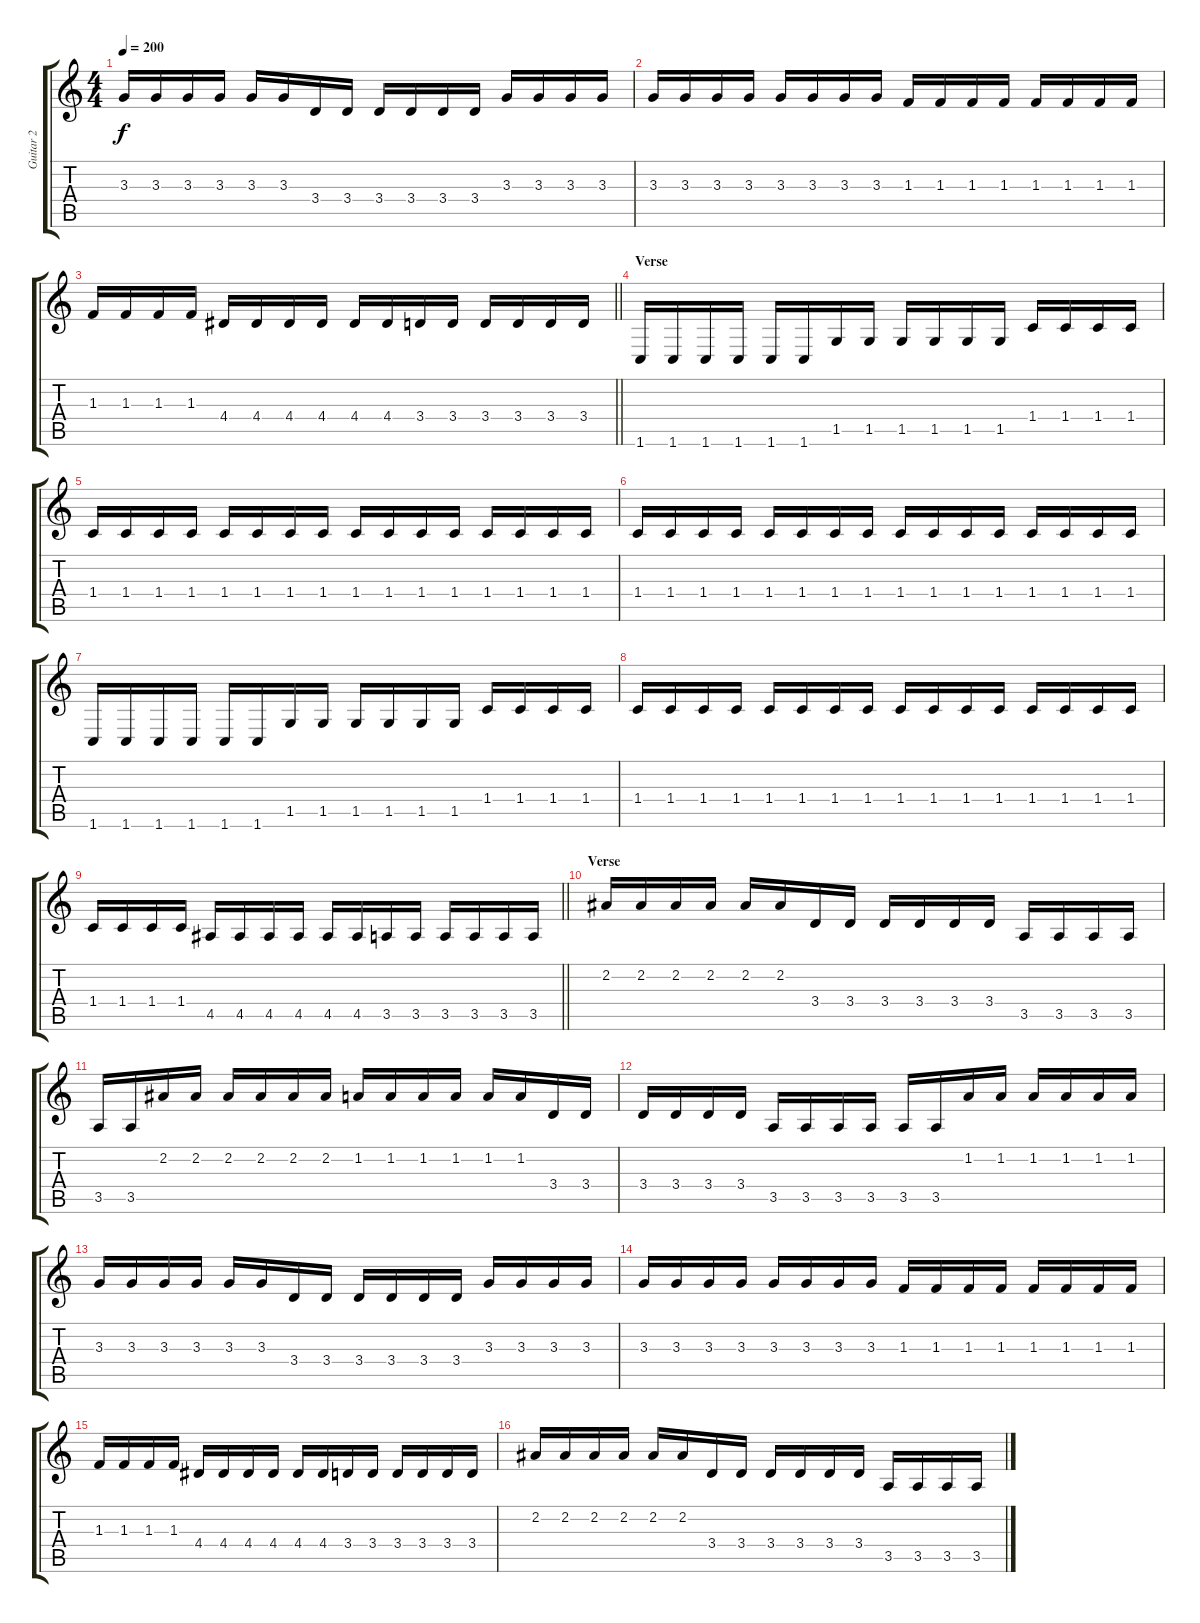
\track ("Guitar 2" "Guitar 2") {instrument distortionguitar}
\staff {score tabs}
\tuning (Db4 Ab3 E3 B2 Gb2 B1) {hide}
\ts (4 4)
\tempo 200
\clef g2
\ks c
3.3.16{dy f} 3.3.16 3.3.16 3.3.16 3.3.16 3.3.16 3.4.16 3.4.16 3.4.16 3.4.16 3.4.16 3.4.16 3.3.16 3.3.16 3.3.16 3.3.16 |
3.3.16 3.3.16 3.3.16 3.3.16 3.3.16 3.3.16 3.3.16 3.3.16 1.3.16 1.3.16 1.3.16 1.3.16 1.3.16 1.3.16 1.3.16 1.3.16 |
\barLineRight lightlight
1.3.16 1.3.16 1.3.16 1.3.16 4.4.16 4.4.16 4.4.16 4.4.16 4.4.16 4.4.16 3.4.16 3.4.16 3.4.16 3.4.16 3.4.16 3.4.16 |
\section ("" "Verse")
1.6.16 1.6.16 1.6.16 1.6.16 1.6.16 1.6.16 1.5.16 1.5.16 1.5.16 1.5.16 1.5.16 1.5.16 1.4.16 1.4.16 1.4.16 1.4.16 |
1.4.16 1.4.16 1.4.16 1.4.16 1.4.16 1.4.16 1.4.16 1.4.16 1.4.16 1.4.16 1.4.16 1.4.16 1.4.16 1.4.16 1.4.16 1.4.16 |
1.4.16 1.4.16 1.4.16 1.4.16 1.4.16 1.4.16 1.4.16 1.4.16 1.4.16 1.4.16 1.4.16 1.4.16 1.4.16 1.4.16 1.4.16 1.4.16 |
1.6.16 1.6.16 1.6.16 1.6.16 1.6.16 1.6.16 1.5.16 1.5.16 1.5.16 1.5.16 1.5.16 1.5.16 1.4.16 1.4.16 1.4.16 1.4.16 |
1.4.16 1.4.16 1.4.16 1.4.16 1.4.16 1.4.16 1.4.16 1.4.16 1.4.16 1.4.16 1.4.16 1.4.16 1.4.16 1.4.16 1.4.16 1.4.16 |
\barLineRight lightlight
1.4.16 1.4.16 1.4.16 1.4.16 4.5.16 4.5.16 4.5.16 4.5.16 4.5.16 4.5.16 3.5.16 3.5.16 3.5.16 3.5.16 3.5.16 3.5.16 |
\section ("" "Verse")
2.2.16 2.2.16 2.2.16 2.2.16 2.2.16 2.2.16 3.4.16 3.4.16 3.4.16 3.4.16 3.4.16 3.4.16 3.5.16 3.5.16 3.5.16 3.5.16 |
3.5.16 3.5.16 2.2.16 2.2.16 2.2.16 2.2.16 2.2.16 2.2.16 1.2.16 1.2.16 1.2.16 1.2.16 1.2.16 1.2.16 3.4.16 3.4.16 |
3.4.16 3.4.16 3.4.16 3.4.16 3.5.16 3.5.16 3.5.16 3.5.16 3.5.16 3.5.16 1.2.16 1.2.16 1.2.16 1.2.16 1.2.16 1.2.16 |
3.3.16 3.3.16 3.3.16 3.3.16 3.3.16 3.3.16 3.4.16 3.4.16 3.4.16 3.4.16 3.4.16 3.4.16 3.3.16 3.3.16 3.3.16 3.3.16 |
3.3.16 3.3.16 3.3.16 3.3.16 3.3.16 3.3.16 3.3.16 3.3.16 1.3.16 1.3.16 1.3.16 1.3.16 1.3.16 1.3.16 1.3.16 1.3.16 |
1.3.16 1.3.16 1.3.16 1.3.16 4.4.16 4.4.16 4.4.16 4.4.16 4.4.16 4.4.16 3.4.16 3.4.16 3.4.16 3.4.16 3.4.16 3.4.16 |
2.2.16 2.2.16 2.2.16 2.2.16 2.2.16 2.2.16 3.4.16 3.4.16 3.4.16 3.4.16 3.4.16 3.4.16 3.5.16 3.5.16 3.5.16 3.5.16
